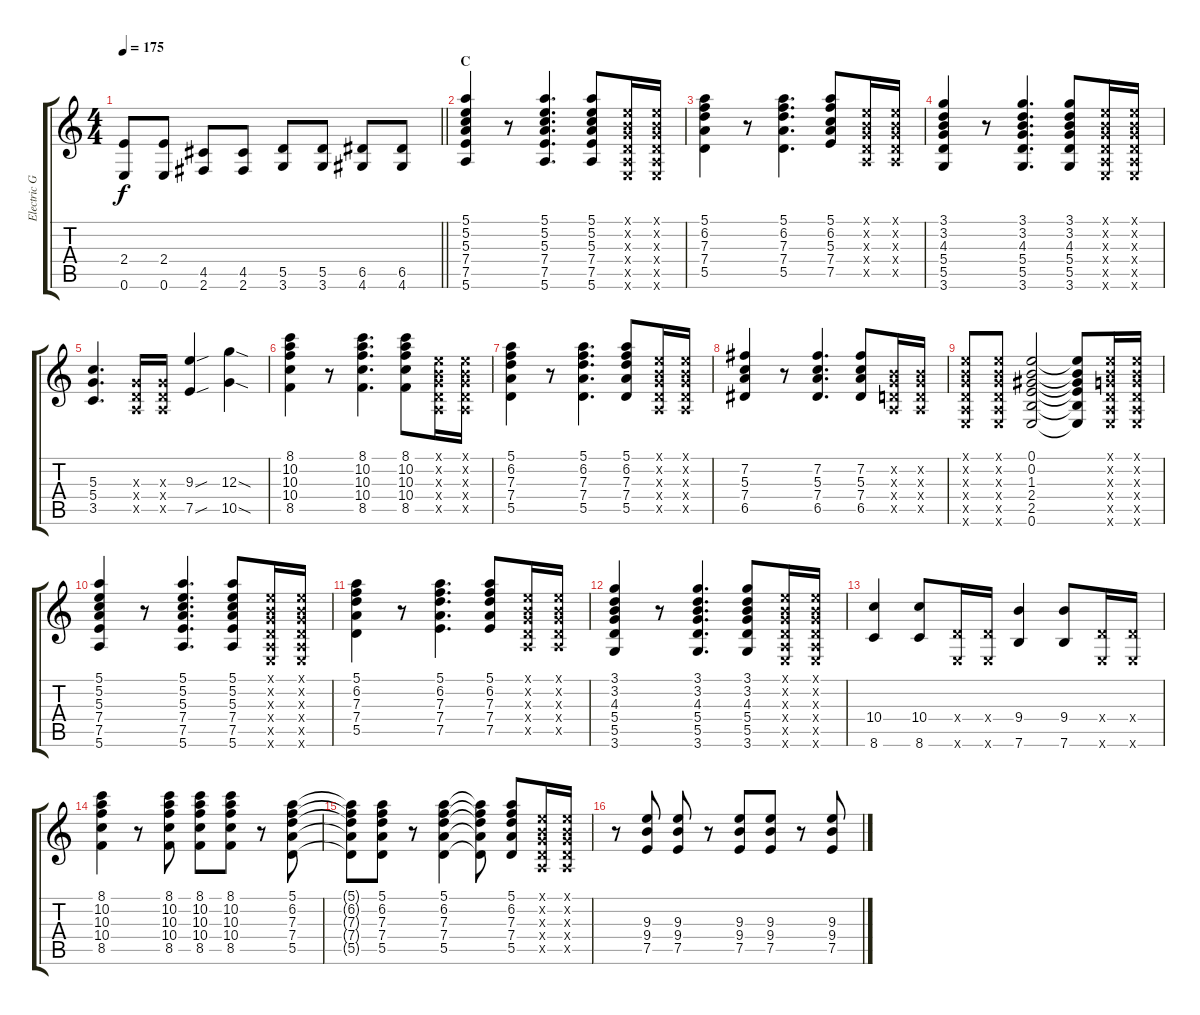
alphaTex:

\track ("Electric Guitar I" "Electric G") {instrument overdrivenguitar}
\staff {score tabs}
\tuning (E4 B3 G3 D3 A2 E2) {hide}
\ts (4 4)
\tempo 175
\clef g2
\barLineRight lightlight
\ks c
(2.4{t} 0.6{t}).8{dy f} (2.4 0.6).8 (4.5 2.6).8 (4.5 2.6).8 (5.5 3.6).8 (5.5 3.6).8 (6.5 4.6).8 (6.5 4.6).8 |
\section ("" "C")
(5.1 5.2 5.3 7.4 7.5 5.6).4 r.8 (5.1 5.2 5.3 7.4 7.5 5.6).4{d} (5.1 5.2 5.3 7.4 7.5 5.6).8 (0.1{x} 0.2{x} 0.3{x} 0.4{x} 0.5{x} 0.6{x}).16 (0.1{x} 0.2{x} 0.3{x} 0.4{x} 0.5{x} 0.6{x}).16 |
(5.1 6.2 7.3 7.4 5.5).4 r.8 (5.1 6.2 7.3 7.4 5.5).4{d} (5.1 6.2 5.3 7.4 7.5).8 (0.1{x} 0.2{x} 0.3{x} 0.4{x} 0.5{x}).16 (0.1{x} 0.2{x} 0.3{x} 0.4{x} 0.5{x}).16 |
(3.1 3.2 4.3 5.4 5.5 3.6).4 r.8 (3.1 3.2 4.3 5.4 5.5 3.6).4{d} (3.1 3.2 4.3 5.4 5.5 3.6).8 (0.1{x} 0.2{x} 0.3{x} 0.4{x} 0.5{x} 0.6{x}).16 (0.1{x} 0.2{x} 0.3{x} 0.4{x} 0.5{x} 0.6{x}).16 |
(5.3 5.4 3.5).4{d} (0.3{x} 0.4{x} 0.5{x}).16 (0.3{x} 0.4{x} 0.5{x}).16 (9.3{sou} 7.5{sou}).4 (12.3{sod} 10.5{sod}).4 |
(8.1 10.2 10.3 10.4 8.5).4 r.8 (8.1 10.2 10.3 10.4 8.5).4{d} (8.1 10.2 10.3 10.4 8.5).8 (0.1{x} 0.2{x} 0.3{x} 0.4{x} 0.5{x}).16 (0.1{x} 0.2{x} 0.3{x} 0.4{x} 0.5{x}).16 |
(5.1 6.2 7.3 7.4 5.5).4 r.8 (5.1 6.2 7.3 7.4 5.5).4{d} (5.1 6.2 7.3 7.4 5.5).8 (0.1{x} 0.2{x} 0.3{x} 0.4{x} 0.5{x}).16 (0.1{x} 0.2{x} 0.3{x} 0.4{x} 0.5{x}).16 |
(7.2 5.3 7.4 6.5).4 r.8 (7.2 5.3 7.4 6.5).4{d} (7.2 5.3 7.4 6.5).8 (0.2{x} 0.3{x} 0.4{x} 0.5{x}).16 (0.2{x} 0.3{x} 0.4{x} 0.5{x}).16 |
(0.1{x} 0.2{x} 0.3{x} 0.4{x} 0.5{x} 0.6{x}).8 (0.1{x} 0.2{x} 0.3{x} 0.4{x} 0.5{x} 0.6{x}).8 (0.1 0.2 1.3 2.4 2.5 0.6).2 (0.1{t} 0.2{t} 1.3{t} 2.4{t} 2.5{t} 0.6{t}).8 (0.1{x} 0.2{x} 0.3{x} 0.4{x} 0.5{x} 0.6{x}).16 (0.1{x} 0.2{x} 0.3{x} 0.4{x} 0.5{x} 0.6{x}).16 |
(5.1 5.2 5.3 7.4 7.5 5.6).4 r.8 (5.1 5.2 5.3 7.4 7.5 5.6).4{d} (5.1 5.2 5.3 7.4 7.5 5.6).8 (0.1{x} 0.2{x} 0.3{x} 0.4{x} 0.5{x} 0.6{x}).16 (0.1{x} 0.2{x} 0.3{x} 0.4{x} 0.5{x} 0.6{x}).16 |
(5.1 6.2 7.3 7.4 5.5).4 r.8 (5.1 6.2 7.3 7.4 7.5).4{d} (5.1 6.2 7.3 7.4 7.5).8 (0.1{x} 0.2{x} 0.3{x} 0.4{x} 0.5{x}).16 (0.1{x} 0.2{x} 0.3{x} 0.4{x} 0.5{x}).16 |
(3.1 3.2 4.3 5.4 5.5 3.6).4 r.8 (3.1 3.2 4.3 5.4 5.5 3.6).4{d} (3.1 3.2 4.3 5.4 5.5 3.6).8 (0.1{x} 0.2{x} 0.3{x} 0.4{x} 0.5{x} 0.6{x}).16 (0.1{x} 0.2{x} 0.3{x} 0.4{x} 0.5{x} 0.6{x}).16 |
(10.4 8.6).4 (10.4 8.6).8 (0.4{x} 0.6{x}).16 (0.4{x} 0.6{x}).16 (9.4 7.6).4 (9.4 7.6).8 (0.4{x} 0.6{x}).16 (0.4{x} 0.6{x}).16 |
(8.1 10.2 10.3 10.4 8.5).4 r.8 (8.1 10.2 10.3 10.4 8.5).8 (8.1 10.2 10.3 10.4 8.5).8 (8.1 10.2 10.3 10.4 8.5).8 r.8 (5.1 6.2 7.3 7.4 5.5).8 |
(5.1{t} 6.2{t} 7.3{t} 7.4{t} 5.5{t}).8 (5.1 6.2 7.3 7.4 5.5).8 r.8 (5.1 6.2 7.3 7.4 5.5).4 (5.1{t} 6.2{t} 7.3{t} 7.4{t} 5.5{t}).8 (5.1 6.2 7.3 7.4 5.5).8 (0.1{x} 0.2{x} 0.3{x} 0.4{x} 0.5{x}).16 (0.1{x} 0.2{x} 0.3{x} 0.4{x} 0.5{x}).16 |
r.8 (9.3 9.4 7.5).8 (9.3 9.4 7.5).8 r.8 (9.3 9.4 7.5).8 (9.3 9.4 7.5).8 r.8 (9.3 9.4 7.5).8
